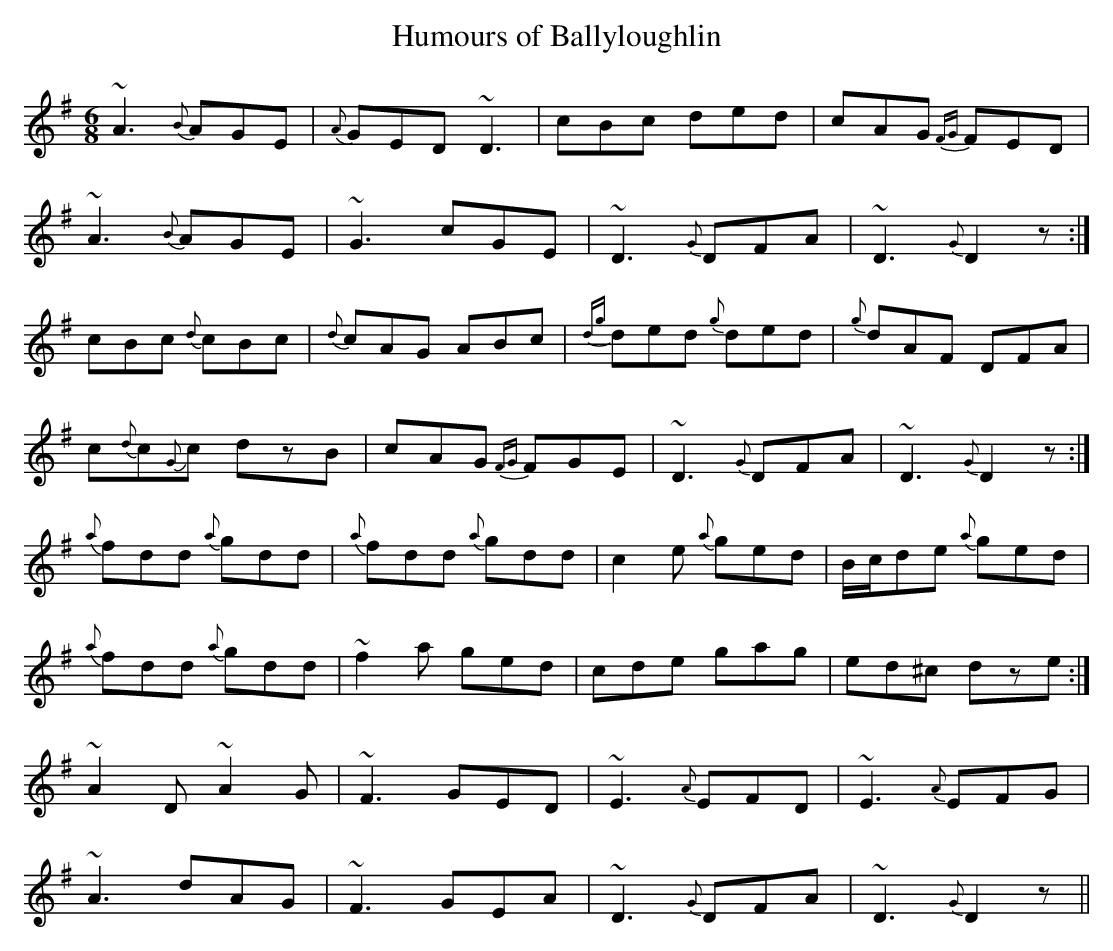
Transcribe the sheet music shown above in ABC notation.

X:1
T:Humours of Ballyloughlin
M:6/8
L:1/8
K:ADor
~A3 {B}AGE|{A}GED ~D3|cBc ded|cAG {FG}FED|!
~A3 {B}AGE|~G3 cGE|~D3 {G}DFA|~D3 {G}D2z:|!
cBc {d}cBc|{d}cAG ABc|{dg}ded {g}ded|{g}dAF DFA|!
c{d}c{G}c dzB|cAG {FG}FGE|~D3 {G}DFA|~D3 {G}D2z:|!
{a}fdd {a}gdd|{a}fdd {a}gdd|c2e {a}ged|B/c/de {a}ged|!
{a}fdd {a}gdd|~f2a ged|cde gag|ed^c dze:|!
~A2D ~A2G|~F3 GED|~E3 {A}EFD|~E3 {A}EFG|!
~A3 dAG|~F3 GEA|~D3 {G}DFA|~D3 {G}D2z||!
